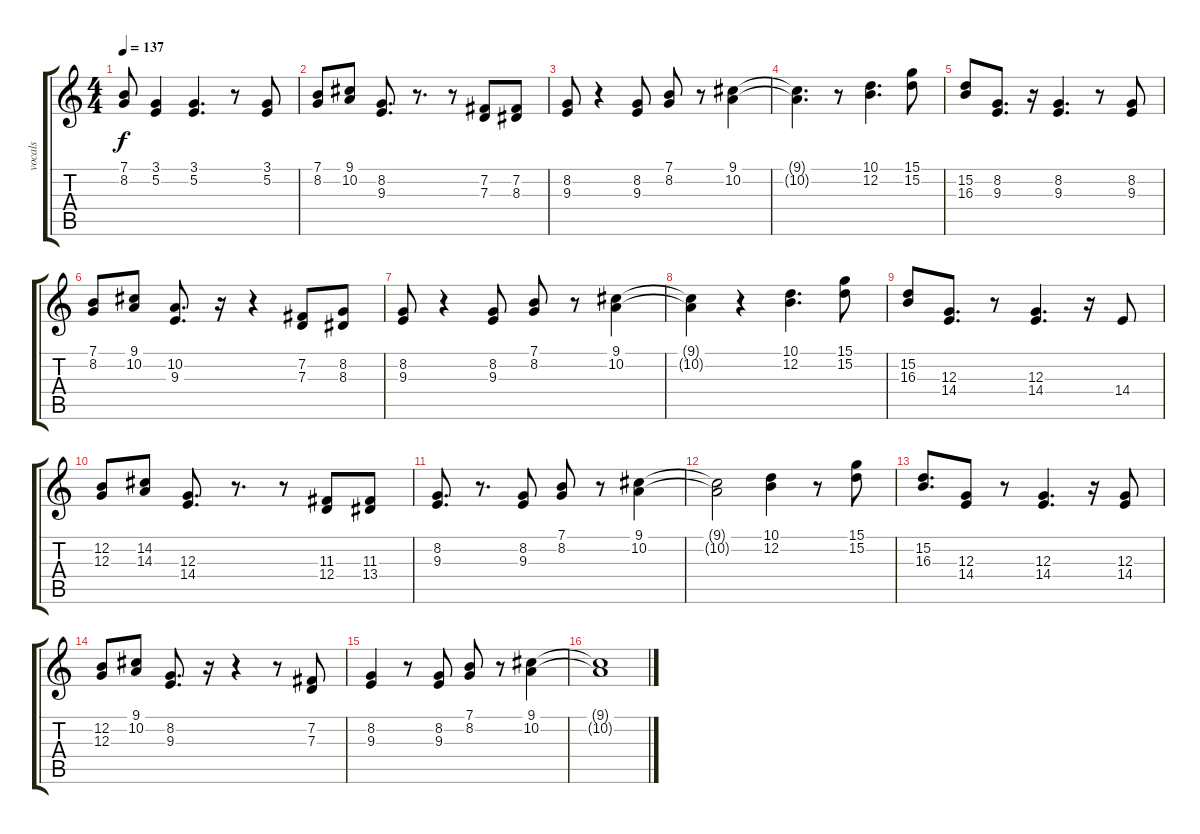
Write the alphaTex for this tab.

\track ("vocals" "vocals") {instrument oboe}
\staff {score tabs}
\tuning (E4 B3 G3 D3 A2 E2) {hide}
\ts (4 4)
\tempo 137
\clef g2
\ks c
(7.1 8.2).8{dy f} (3.1 5.2).4 (3.1 5.2).4{d} r.8 (3.1 5.2).8 |
(7.1 8.2).8 (9.1 10.2).8 (8.2 9.3).8{d} r.8{d} r.8 (7.2 7.3).8 (7.2 8.3).8 |
(8.2 9.3).8 r.4 (8.2 9.3).8 (7.1 8.2).8 r.8 (9.1 10.2).4 |
(9.1{t} 10.2{t}).4{d} r.8 (10.1 12.2).4{d} (15.1 15.2).8 |
(15.2 16.3).8 (8.2 9.3).8{d} r.16 (8.2 9.3).4{d} r.8 (8.2 9.3).8 |
(7.1 8.2).8 (9.1 10.2).8 (10.2 9.3).8{d} r.16 r.4 (7.2 7.3).8 (8.2 8.3).8 |
(8.2 9.3).8 r.4 (8.2 9.3).8 (7.1 8.2).8 r.8 (9.1 10.2).4 |
(9.1{t} 10.2{t}).4 r.4 (10.1 12.2).4{d} (15.1 15.2).8 |
(15.2 16.3).8 (12.3 14.4).8{d} r.8 (12.3 14.4).4{d} r.16 14.4.8 |
(12.2 12.3).8 (14.2 14.3).8 (12.3 14.4).8{d} r.8{d} r.8 (11.3 12.4).8 (11.3 13.4).8 |
(8.2 9.3).8{d} r.8{d} (8.2 9.3).8 (7.1 8.2).8 r.8 (9.1 10.2).4 |
(9.1{t} 10.2{t}).2 (10.1 12.2).4 r.8 (15.1 15.2).8 |
(15.2 16.3).8{d} (12.3 14.4).8 r.8 (12.3 14.4).4{d} r.16 (12.3 14.4).8 |
(12.2 12.3).8 (9.1 10.2).8 (8.2 9.3).8{d} r.16 r.4 r.8 (7.2 7.3).8 |
(8.2 9.3).4 r.8 (8.2 9.3).8 (7.1 8.2).8 r.8 (9.1 10.2).4 |
(9.1{t} 10.2{t}).1
